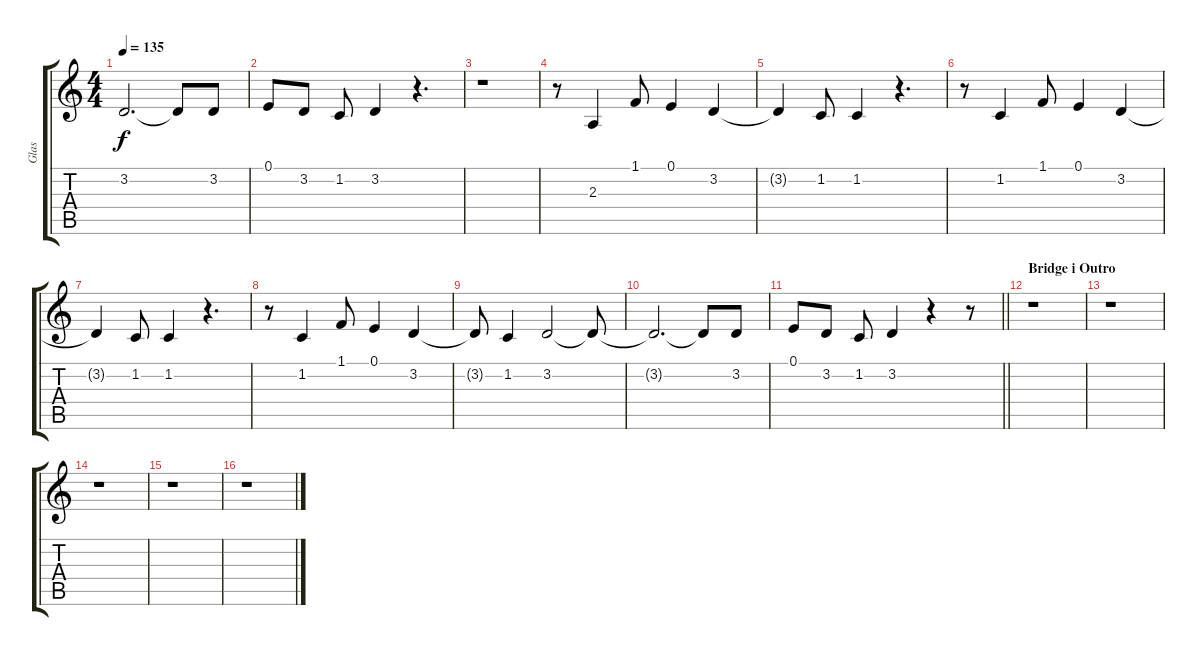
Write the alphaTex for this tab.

\track ("Glas" "Glas") {instrument lead2sawtooth}
\staff {score tabs}
\tuning (E4 B3 G3 D3 A2 E2) {hide}
\ts (4 4)
\tempo 135
\clef g2
\ks c
3.2{t}.2{d dy f} 3.2{t}.8 3.2.8 |
0.1.8 3.2.8 1.2.8 3.2.4 r.4{d} |
r.1 |
r.8 2.3.4 1.1.8 0.1.4 3.2.4 |
3.2{t}.4 1.2.8 1.2.4 r.4{d} |
r.8 1.2.4 1.1.8 0.1.4 3.2.4 |
3.2{t}.4 1.2.8 1.2.4 r.4{d} |
r.8 1.2.4 1.1.8 0.1.4 3.2.4 |
3.2{t}.8 1.2.4 3.2.2 3.2{t}.8 |
3.2{t}.2{d} 3.2{t}.8 3.2.8 |
\barLineRight lightlight
0.1.8 3.2.8 1.2.8 3.2.4 r.4 r.8 |
\section ("" "Bridge i Outro")
r.1 |
r.1 |
r.1 |
r.1 |
r.1
